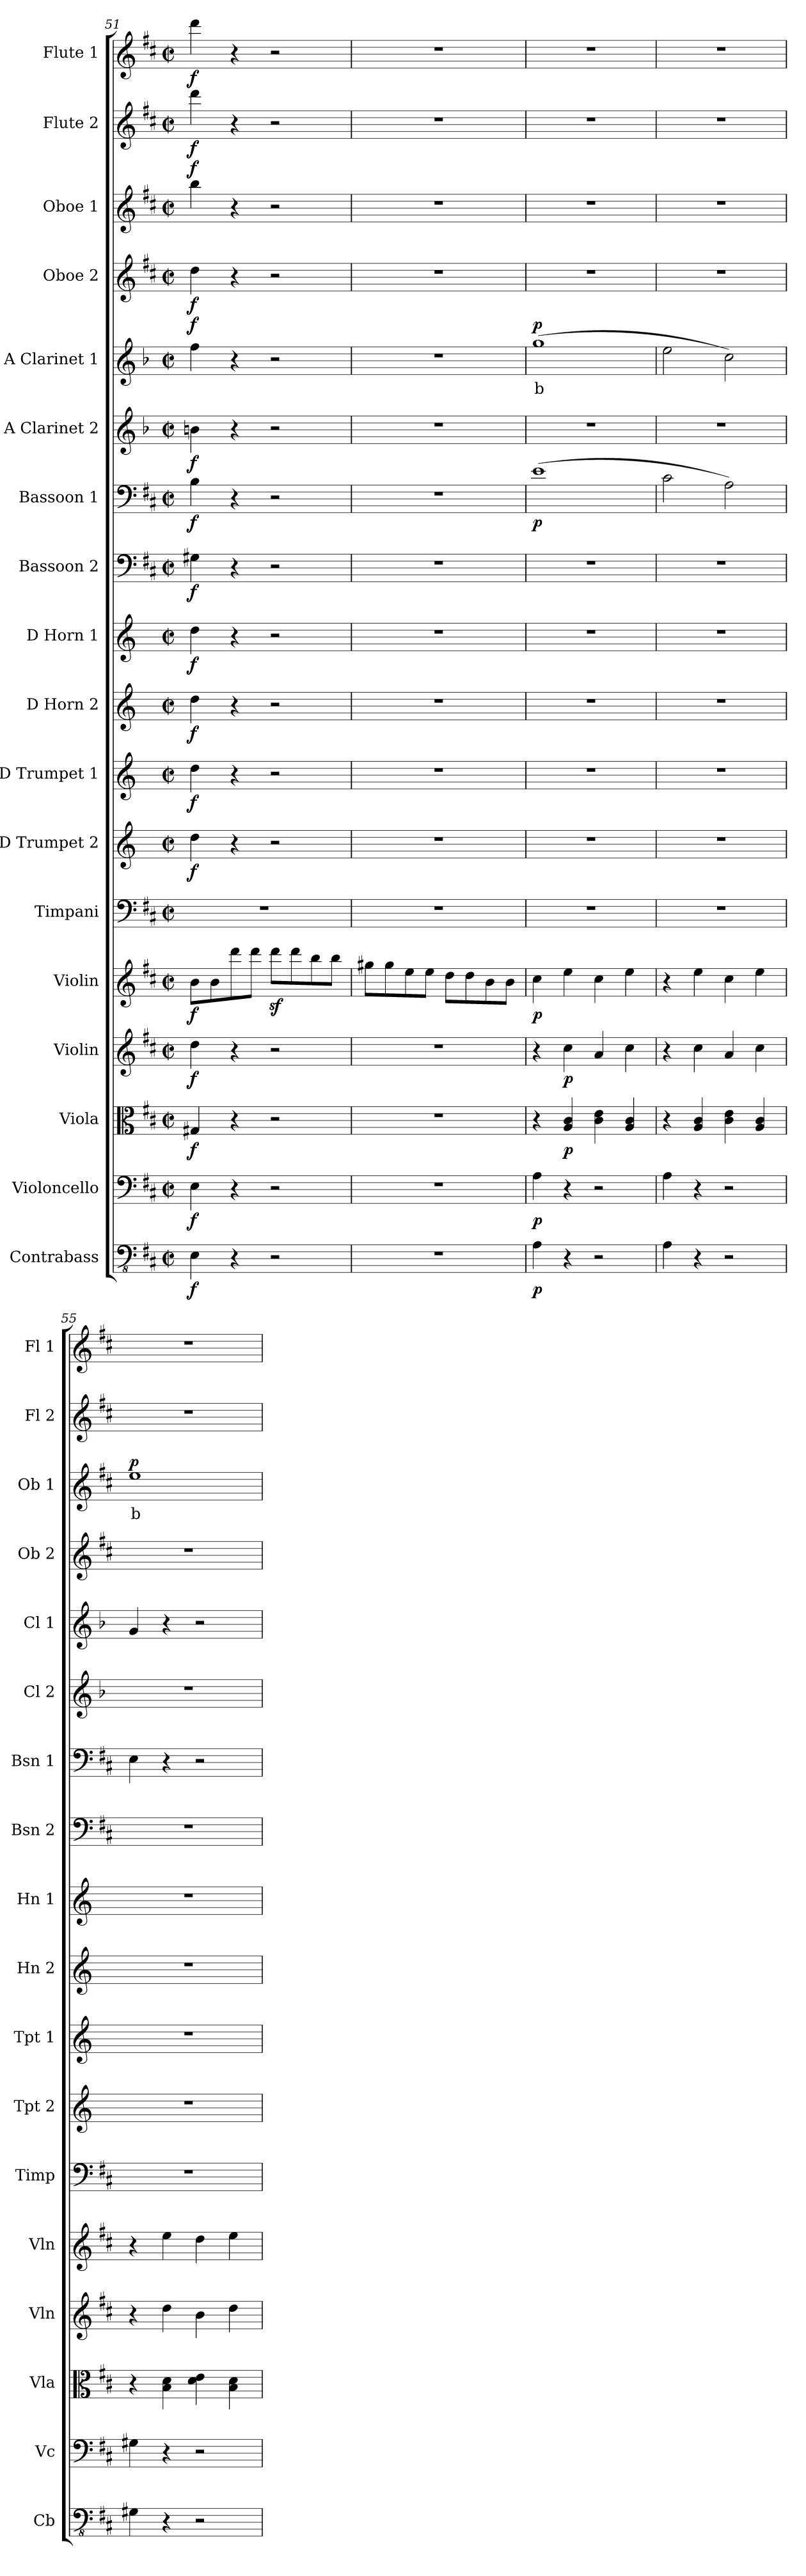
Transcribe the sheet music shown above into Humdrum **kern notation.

**kern	**dynam	**kern	**dynam	**kern	**dynam	**kern	**dynam	**kern	**dynam	**kern	**kern	**dynam	**kern	**dynam	**kern	**dynam	**kern	**dynam	**kern	**dynam	**kern	**dynam	**kern	**dynam	**kern	**text	**dynam	**kern	**dynam	**kern	**text	**dynam	**kern	**dynam	**kern	**dynam
*part18	*part18	*part17	*part17	*part16	*part16	*part15	*part15	*part14	*part14	*part13	*part12	*part12	*part11	*part11	*part10	*part10	*part9	*part9	*part8	*part8	*part7	*part7	*part6	*part6	*part5	*part5	*part5	*part4	*part4	*part3	*part3	*part3	*part2	*part2	*part1	*part1
*staff18	*staff18	*staff17	*staff17	*staff16	*staff16	*staff15	*staff15	*staff14	*staff14	*staff13	*staff12	*staff12	*staff11	*staff11	*staff10	*staff10	*staff9	*staff9	*staff8	*staff8	*staff7	*staff7	*staff6	*staff6	*staff5	*staff5	*staff5	*staff4	*staff4	*staff3	*staff3	*staff3	*staff2	*staff2	*staff1	*staff1
*I"Contrabass	*	*I"Violoncello	*	*I"Viola	*	*I"Violin	*	*I"Violin	*	*I"Timpani	*I"D Trumpet 2	*	*I"D Trumpet 1	*	*I"D Horn 2	*	*I"D Horn 1	*	*I"Bassoon 2	*	*I"Bassoon 1	*	*I"A Clarinet 2	*	*I"A Clarinet 1	*	*	*I"Oboe 2	*	*I"Oboe 1	*	*	*I"Flute 2	*	*I"Flute 1	*
*I'Cb	*	*I'Vc	*	*I'Vla	*	*I'Vln	*	*I'Vln	*	*I'Timp	*I'Tpt 2	*	*I'Tpt 1	*	*I'Hn 2	*	*I'Hn 1	*	*I'Bsn 2	*	*I'Bsn 1	*	*I'Cl 2	*	*I'Cl 1	*	*	*I'Ob 2	*	*I'Ob 1	*	*	*I'Fl 2	*	*I'Fl 1	*
*clefFv4	*	*clefF4	*	*clefC3	*	*clefG2	*	*clefG2	*	*clefF4	*clefG2	*	*clefG2	*	*clefG2	*	*clefG2	*	*clefF4	*	*clefF4	*	*clefG2	*	*clefG2	*	*	*clefG2	*	*clefG2	*	*	*clefG2	*	*clefG2	*
*	*	*	*	*	*	*	*	*	*	*	*ITrd-1c-2	*	*ITrd-1c-2	*	*ITrd6c10	*	*ITrd6c10	*	*	*	*	*	*ITrd2c3	*	*ITrd2c3	*	*	*	*	*	*	*	*	*	*	*
*k[f#c#]	*	*k[f#c#]	*	*k[f#c#]	*	*k[f#c#]	*	*k[f#c#]	*	*k[f#c#]	*k[f#c#]	*	*k[f#c#]	*	*k[f#c#]	*	*k[f#c#]	*	*k[f#c#]	*	*k[f#c#]	*	*k[f#c#]	*	*k[f#c#]	*	*	*k[f#c#]	*	*k[f#c#]	*	*	*k[f#c#]	*	*k[f#c#]	*
*M2/2	*	*M2/2	*	*M2/2	*	*M2/2	*	*M2/2	*	*M2/2	*M2/2	*	*M2/2	*	*M2/2	*	*M2/2	*	*M2/2	*	*M2/2	*	*M2/2	*	*M2/2	*	*	*M2/2	*	*M2/2	*	*	*M2/2	*	*M2/2	*
*met(c|)	*	*met(c|)	*	*met(c|)	*	*met(c|)	*	*met(c|)	*	*met(c|)	*met(c|)	*	*met(c|)	*	*met(c|)	*	*met(c|)	*	*met(c|)	*	*met(c|)	*	*met(c|)	*	*met(c|)	*	*	*met(c|)	*	*met(c|)	*	*	*met(c|)	*	*met(c|)	*
=51	=51	=51	=51	=51	=51	=51	=51	=51	=51	=51	=51	=51	=51	=51	=51	=51	=51	=51	=51	=51	=51	=51	=51	=51	=51	=51	=51	=51	=51	=51	=51	=51	=51	=51	=51	=51
!	!LO:DY:b	!	!LO:DY:b	!	!LO:DY:b	!	!LO:DY:b	!	!LO:DY:b	!	!	!LO:DY:b	!	!LO:DY:b	!	!LO:DY:b	!	!LO:DY:b	!	!LO:DY:b	!	!LO:DY:b	!	!LO:DY:b	!	!	!LO:DY:b	!	!LO:DY:b	!	!	!LO:DY:b	!	!LO:DY:b	!	!LO:DY:b
4EE\	f	4E\	f	4G#X/	f	4dd\	f	8b\L	f	1r	4ee\	f	4ee\	f	4e\	f	4e\	f	4G#X\	f	4B\	f	4g#X\	f	4dd\	.	f	4dd\	f	4bb\	.	f	4ddd\	f	4ddd\	f
.	.	.	.	.	.	.	.	8b\	.	.	.	.	.	.	.	.	.	.	.	.	.	.	.	.	.	.	.	.	.	.	.	.	.	.	.	.
4r	.	4r	.	4r	.	4r	.	8ddd\	.	.	4r	.	4r	.	4r	.	4r	.	4r	.	4r	.	4r	.	4r	.	.	4r	.	4r	.	.	4r	.	4r	.
.	.	.	.	.	.	.	.	8ddd\J	.	.	.	.	.	.	.	.	.	.	.	.	.	.	.	.	.	.	.	.	.	.	.	.	.	.	.	.
2r	.	2r	.	2r	.	2r	.	8dddz<\L	.	.	2r	.	2r	.	2r	.	2r	.	2r	.	2r	.	2r	.	2r	.	.	2r	.	2r	.	.	2r	.	2r	.
.	.	.	.	.	.	.	.	8ddd\	.	.	.	.	.	.	.	.	.	.	.	.	.	.	.	.	.	.	.	.	.	.	.	.	.	.	.	.
.	.	.	.	.	.	.	.	8bb\	.	.	.	.	.	.	.	.	.	.	.	.	.	.	.	.	.	.	.	.	.	.	.	.	.	.	.	.
.	.	.	.	.	.	.	.	8bb\J	.	.	.	.	.	.	.	.	.	.	.	.	.	.	.	.	.	.	.	.	.	.	.	.	.	.	.	.
=52	=52	=52	=52	=52	=52	=52	=52	=52	=52	=52	=52	=52	=52	=52	=52	=52	=52	=52	=52	=52	=52	=52	=52	=52	=52	=52	=52	=52	=52	=52	=52	=52	=52	=52	=52	=52
1r	.	1r	.	1r	.	1r	.	8gg#X\L	.	1r	1r	.	1r	.	1r	.	1r	.	1r	.	1r	.	1r	.	1r	.	.	1r	.	1r	.	.	1r	.	1r	.
.	.	.	.	.	.	.	.	8gg#\	.	.	.	.	.	.	.	.	.	.	.	.	.	.	.	.	.	.	.	.	.	.	.	.	.	.	.	.
.	.	.	.	.	.	.	.	8ee\	.	.	.	.	.	.	.	.	.	.	.	.	.	.	.	.	.	.	.	.	.	.	.	.	.	.	.	.
.	.	.	.	.	.	.	.	8ee\J	.	.	.	.	.	.	.	.	.	.	.	.	.	.	.	.	.	.	.	.	.	.	.	.	.	.	.	.
.	.	.	.	.	.	.	.	8dd\L	.	.	.	.	.	.	.	.	.	.	.	.	.	.	.	.	.	.	.	.	.	.	.	.	.	.	.	.
.	.	.	.	.	.	.	.	8dd\	.	.	.	.	.	.	.	.	.	.	.	.	.	.	.	.	.	.	.	.	.	.	.	.	.	.	.	.
.	.	.	.	.	.	.	.	8b\	.	.	.	.	.	.	.	.	.	.	.	.	.	.	.	.	.	.	.	.	.	.	.	.	.	.	.	.
.	.	.	.	.	.	.	.	8b\J	.	.	.	.	.	.	.	.	.	.	.	.	.	.	.	.	.	.	.	.	.	.	.	.	.	.	.	.
!!LO:PB:g=z
=53	=53	=53	=53	=53	=53	=53	=53	=53	=53	=53	=53	=53	=53	=53	=53	=53	=53	=53	=53	=53	=53	=53	=53	=53	=53	=53	=53	=53	=53	=53	=53	=53	=53	=53	=53	=53
!	!LO:DY:b	!	!LO:DY:b	!	!	!	!	!	!LO:DY:b	!	!	!	!	!	!	!	!	!	!	!	!	!LO:DY:b	!	!	!	!LO:LY:b:color=#FF0000	!LO:DY:b	!	!	!	!	!	!	!	!	!
4AA\	p	4A\	p	4r	.	4r	.	4cc#\	p	1r	1r	.	1r	.	1r	.	1r	.	1r	.	(>1e	p	1r	.	(>1ee	b	p	1r	.	1r	.	.	1r	.	1r	.
!	!	!	!	!	!LO:DY:b	!	!LO:DY:b	!	!	!	!	!	!	!	!	!	!	!	!	!	!	!	!	!	!	!	!	!	!	!	!	!	!	!	!	!
4r	.	4r	.	4A/ 4c#/	p	4cc#\	p	4ee\	.	.	.	.	.	.	.	.	.	.	.	.	.	.	.	.	.	.	.	.	.	.	.	.	.	.	.	.
2r	.	2r	.	4c#\ 4e\	.	4a/	.	4cc#\	.	.	.	.	.	.	.	.	.	.	.	.	.	.	.	.	.	.	.	.	.	.	.	.	.	.	.	.
.	.	.	.	4A/ 4c#/	.	4cc#\	.	4ee\	.	.	.	.	.	.	.	.	.	.	.	.	.	.	.	.	.	.	.	.	.	.	.	.	.	.	.	.
=54	=54	=54	=54	=54	=54	=54	=54	=54	=54	=54	=54	=54	=54	=54	=54	=54	=54	=54	=54	=54	=54	=54	=54	=54	=54	=54	=54	=54	=54	=54	=54	=54	=54	=54	=54	=54
4AA\	.	4A\	.	4r	.	4r	.	4r	.	1r	1r	.	1r	.	1r	.	1r	.	1r	.	2c#\	.	1r	.	2cc#\	.	.	1r	.	1r	.	.	1r	.	1r	.
4r	.	4r	.	4A/ 4c#/	.	4cc#\	.	4ee\	.	.	.	.	.	.	.	.	.	.	.	.	.	.	.	.	.	.	.	.	.	.	.	.	.	.	.	.
2r	.	2r	.	4c#\ 4e\	.	4a/	.	4cc#\	.	.	.	.	.	.	.	.	.	.	.	.	2A\)	.	.	.	2a\)	.	.	.	.	.	.	.	.	.	.	.
.	.	.	.	4A/ 4c#/	.	4cc#\	.	4ee\	.	.	.	.	.	.	.	.	.	.	.	.	.	.	.	.	.	.	.	.	.	.	.	.	.	.	.	.
=55	=55	=55	=55	=55	=55	=55	=55	=55	=55	=55	=55	=55	=55	=55	=55	=55	=55	=55	=55	=55	=55	=55	=55	=55	=55	=55	=55	=55	=55	=55	=55	=55	=55	=55	=55	=55
!	!	!	!	!	!	!	!	!	!	!	!	!	!	!	!	!	!	!	!	!	!	!	!	!	!	!	!	!	!	!	!LO:LY:b:color=#FF0000	!LO:DY:b	!	!	!	!
4GG#X\	.	4G#X\	.	4r	.	4r	.	4r	.	1r	1r	.	1r	.	1r	.	1r	.	1r	.	4E\	.	1r	.	4e/	.	.	1r	.	1ee	b	p	1r	.	1r	.
4r	.	4r	.	4B\ 4d\	.	4dd\	.	4ee\	.	.	.	.	.	.	.	.	.	.	.	.	4r	.	.	.	4r	.	.	.	.	.	.	.	.	.	.	.
2r	.	2r	.	4d\ 4e\	.	4b\	.	4dd\	.	.	.	.	.	.	.	.	.	.	.	.	2r	.	.	.	2r	.	.	.	.	.	.	.	.	.	.	.
.	.	.	.	4B\ 4d\	.	4dd\	.	4ee\	.	.	.	.	.	.	.	.	.	.	.	.	.	.	.	.	.	.	.	.	.	.	.	.	.	.	.	.
=	=	=	=	=	=	=	=	=	=	=	=	=	=	=	=	=	=	=	=	=	=	=	=	=	=	=	=	=	=	=	=	=	=	=	=	=
*-	*-	*-	*-	*-	*-	*-	*-	*-	*-	*-	*-	*-	*-	*-	*-	*-	*-	*-	*-	*-	*-	*-	*-	*-	*-	*-	*-	*-	*-	*-	*-	*-	*-	*-	*-	*-
